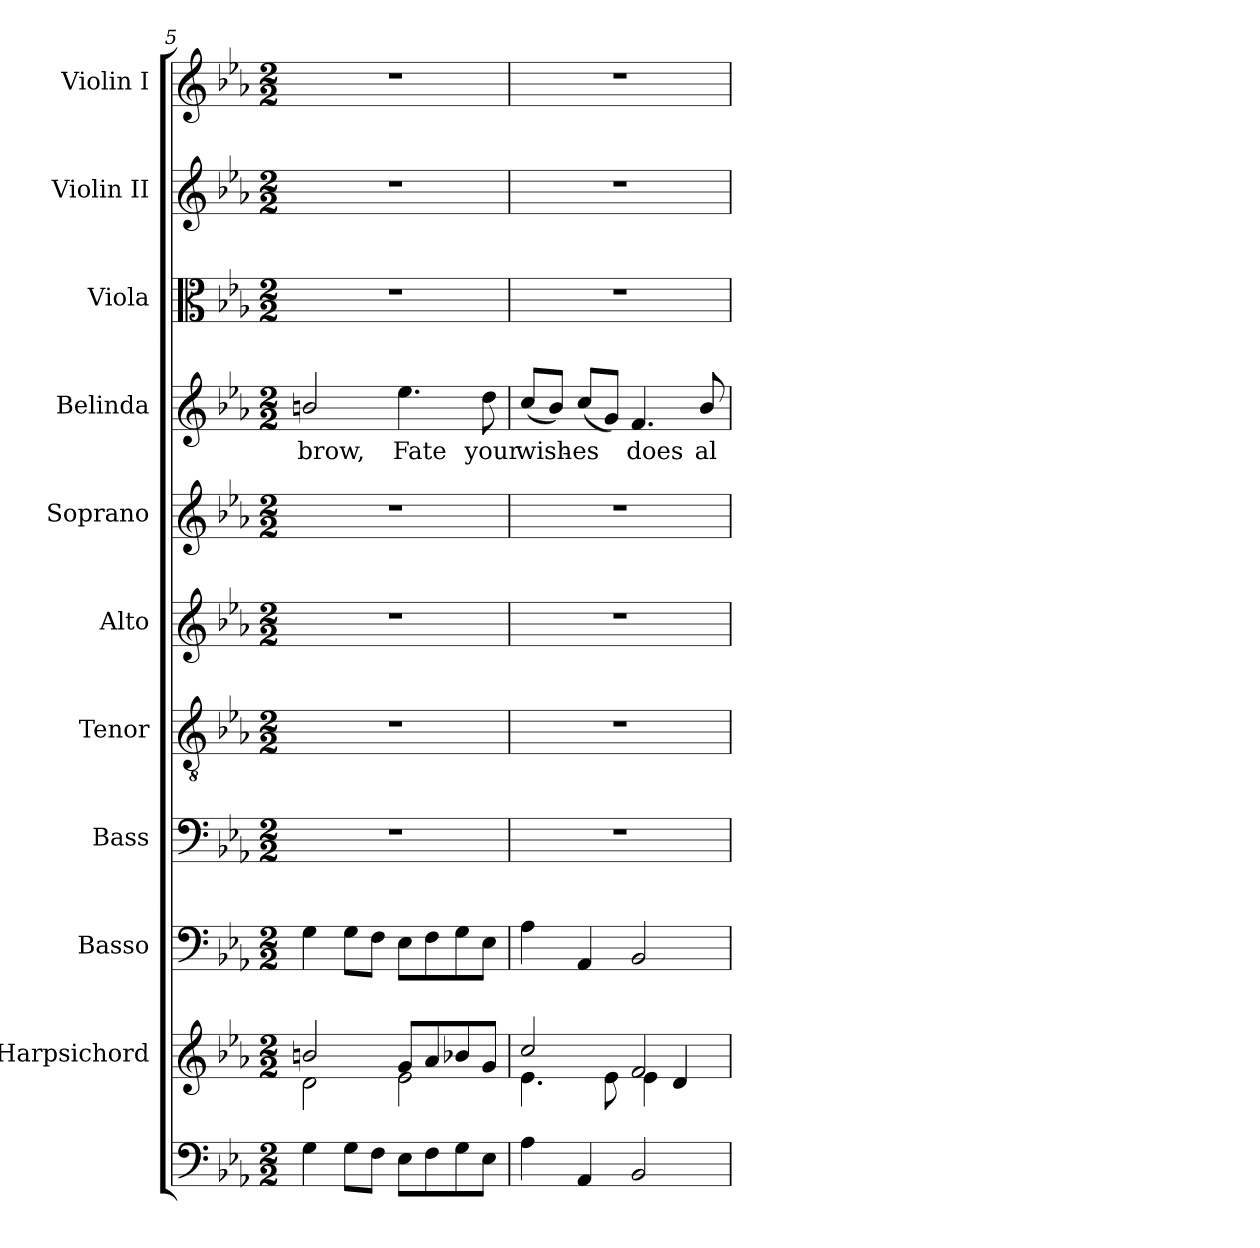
**kern	**kern	**kern	**kern	**kern	**kern	**kern	**kern	**text	**kern	**kern	**kern
*part11	*part10	*part9	*part8	*part7	*part6	*part5	*part4	*part4	*part3	*part2	*part1
*staff11	*staff10	*staff9	*staff8	*staff7	*staff6	*staff5	*staff4	*staff4	*staff3	*staff2	*staff1
*	*I"Harpsichord	*I"Basso	*I"Bass	*I"Tenor	*I"Alto	*I"Soprano	*I"Belinda	*	*I"Viola	*I"Violin II	*I"Violin I
*	*	*	*I'B.	*I'T.	*I'A.	*I'S.	*I'Belinda	*	*I'Vla.	*I'Vln. II	*I'Vln. I
!!LO:LB:g=z
*clefF4	*clefG2	*clefF4	*clefF4	*clefGv2	*clefG2	*clefG2	*clefG2	*	*clefC3	*clefG2	*clefG2
*	*	*	*	*ITrd7c12	*	*	*	*	*	*	*
*k[b-e-a-]	*k[b-e-a-]	*k[b-e-a-]	*k[b-e-a-]	*k[b-e-a-]	*k[b-e-a-]	*k[b-e-a-]	*k[b-e-a-]	*	*k[b-e-a-]	*k[b-e-a-]	*k[b-e-a-]
*E-:	*E-:	*E-:	*E-:	*E-:	*E-:	*E-:	*E-:	*	*E-:	*E-:	*E-:
*M2/2	*M2/2	*M2/2	*M2/2	*M2/2	*M2/2	*M2/2	*M2/2	*	*M2/2	*M2/2	*M2/2
=5	=5	=5	=5	=5	=5	=5	=5	=5	=5	=5	=5
*	*^	*	*	*	*	*	*	*	*	*	*
!	!	!	!	!	!	!	!	!	!LO:LY:b:color=#000000	!	!	!
4Gi\	2bni/	2di\	4Gi\	1r	1r	1r	1r	2bni/	brow,	1r	1r	1r
8Gi\L	.	.	8Gi\L	.	.	.	.	.	.	.	.	.
8Fi\J	.	.	8Fi\J	.	.	.	.	.	.	.	.	.
!	!	!	!	!	!	!	!	!	!LO:LY:b:color=#000000	!	!	!
8E-i\L	8gi/L	2e-i\	8E-i\L	.	.	.	.	4.ee-i\	Fate	.	.	.
8Fi\	8a-i/	.	8Fi\	.	.	.	.	.	.	.	.	.
8Gi\	8b-Xi/	.	8Gi\	.	.	.	.	.	.	.	.	.
!	!	!	!	!	!	!	!	!	!LO:LY:b:color=#000000	!	!	!
8E-i\J	8gi/J	.	8E-i\J	.	.	.	.	8ddi\	your	.	.	.
=6	=6	=6	=6	=6	=6	=6	=6	=6	=6	=6	=6	=6
!	!	!	!	!	!	!	!	!	!LO:LY:b:color=#000000	!	!	!
4A-i\	2cci/	4.e-i\	4A-i\	1r	1r	1r	1r	(8cci/L	wish-	1r	1r	1r
.	.	.	.	.	.	.	.	8b-i/J)	.	.	.	.
!	!	!	!	!	!	!	!	!	!LO:LY:b:color=#000000	!	!	!
4AA-i/	.	.	4AA-i/	.	.	.	.	(8cci/L	-es	.	.	.
.	.	8e-i\	.	.	.	.	.	8gi/J)	.	.	.	.
!	!	!	!	!	!	!	!	!	!LO:LY:b:color=#000000	!	!	!
2BB-i/	2fi/	4e-i\	2BB-i/	.	.	.	.	4.fi/	does	.	.	.
.	.	4di/	.	.	.	.	.	.	.	.	.	.
!	!	!	!	!	!	!	!	!	!LO:LY:b:color=#000000	!	!	!
.	.	.	.	.	.	.	.	8b-i/	al-	.	.	.
*	*v	*v	*	*	*	*	*	*	*	*	*	*
=	=	=	=	=	=	=	=	=	=	=	=
*-	*-	*-	*-	*-	*-	*-	*-	*-	*-	*-	*-
